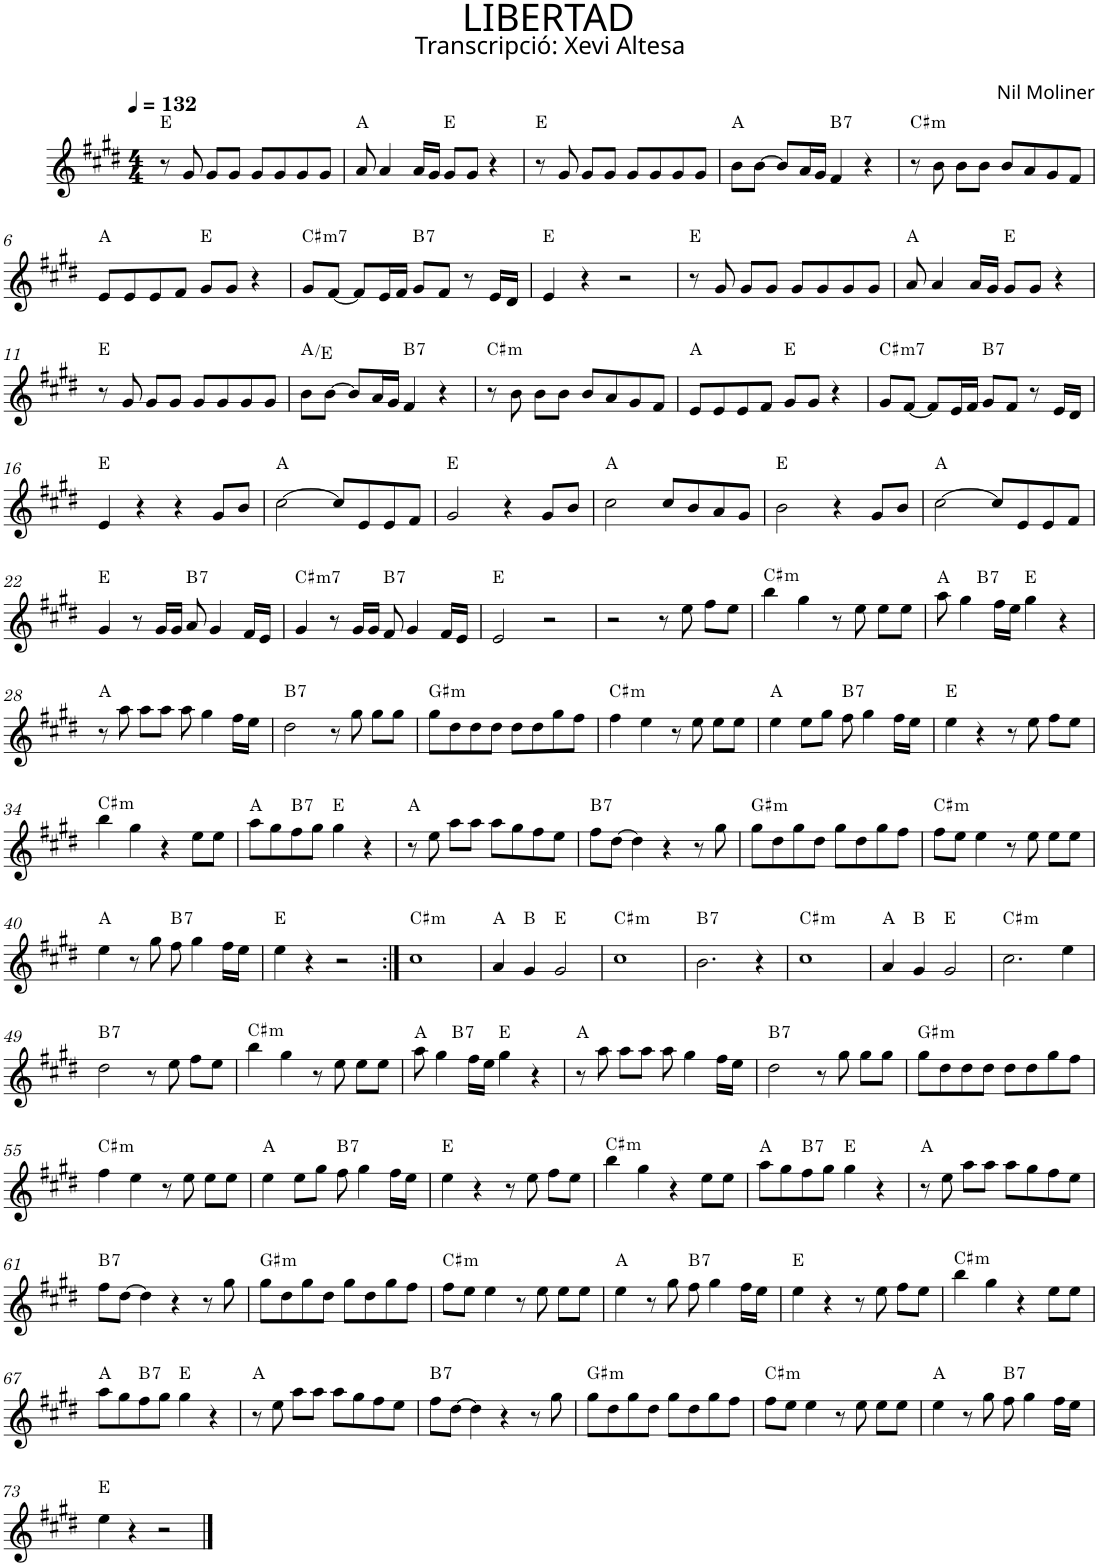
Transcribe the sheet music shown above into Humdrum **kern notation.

**kern	**harte
*part1	*part1
*staff1	*
*I"P1	*
*clefG2	*
*k[f#c#g#d#]	*
*E:	*
*M4/4	*
*MM132	*
=1	=1
8r	E:maj
8g#/	.
8g#/L	.
8g#/J	.
8g#/L	.
8g#/	.
8g#/	.
8g#/J	.
=2	=2
8a/	A:maj
4a/	.
16a/LL	.
16g#/JJ	.
8g#/L	E:maj
8g#/J	.
4r	.
=3	=3
8r	E:maj
8g#/	.
8g#/L	.
8g#/J	.
8g#/L	.
8g#/	.
8g#/	.
8g#/J	.
=4	=4
8b\L	A:maj
[>8b\J	.
8b/L]	.
16a/L	.
16g#/JJ	.
!	!LO:H:kt=7
4f#/	B:7
4r	.
=5	=5
!	!LO:H:kt=m
8r	C#:min
8b\	.
8b\L	.
8b\J	.
8b/L	.
8a/	.
8g#/	.
8f#/J	.
!!LO:LB:g=z
=6	=6
8e/L	A:maj
8e/	.
8e/	.
8f#/J	.
8g#/L	E:maj
8g#/J	.
4r	.
=7	=7
!	!LO:H:kt=m7
8g#/L	C#:min7
[<8f#/J	.
8f#/L]	.
16e/L	.
16f#/JJ	.
!	!LO:H:kt=7
8g#/L	B:7
8f#/J	.
8r	.
16e/LL	.
16d#/JJ	.
=8	=8
4e/	E:maj
4r	.
2r	.
=9	=9
8r	E:maj
8g#/	.
8g#/L	.
8g#/J	.
8g#/L	.
8g#/	.
8g#/	.
8g#/J	.
=10	=10
8a/	A:maj
4a/	.
16a/LL	.
16g#/JJ	.
8g#/L	E:maj
8g#/J	.
4r	.
!!LO:LB:g=z
=11	=11
8r	E:maj
8g#/	.
8g#/L	.
8g#/J	.
8g#/L	.
8g#/	.
8g#/	.
8g#/J	.
=12	=12
8b\L	A:maj/5
[>8b\J	.
8b/L]	.
16a/L	.
16g#/JJ	.
!	!LO:H:kt=7
4f#/	B:7
4r	.
=13	=13
!	!LO:H:kt=m
8r	C#:min
8b\	.
8b\L	.
8b\J	.
8b/L	.
8a/	.
8g#/	.
8f#/J	.
=14	=14
8e/L	A:maj
8e/	.
8e/	.
8f#/J	.
8g#/L	E:maj
8g#/J	.
4r	.
=15	=15
!	!LO:H:kt=m7
8g#/L	C#:min7
[<8f#/J	.
8f#/L]	.
16e/L	.
16f#/JJ	.
!	!LO:H:kt=7
8g#/L	B:7
8f#/J	.
8r	.
16e/LL	.
16d#/JJ	.
!!LO:LB:g=z
=16	=16
4e/	E:maj
4r	.
4r	.
8g#/L	.
8b/J	.
=17	=17
[>2cc#\	A:maj
8cc#/L]	.
8e/	.
8e/	.
8f#/J	.
=18	=18
2g#/	E:maj
4r	.
8g#/L	.
8b/J	.
=19	=19
2cc#\	A:maj
8cc#/L	.
8b/	.
8a/	.
8g#/J	.
=20	=20
2b\	E:maj
4r	.
8g#/L	.
8b/J	.
=21	=21
[>2cc#\	A:maj
8cc#/L]	.
8e/	.
8e/	.
8f#/J	.
!!LO:LB:g=z
=22	=22
4g#/	E:maj
8r	.
16g#/LL	.
16g#/JJ	.
!	!LO:H:kt=7
8a/	B:7
4g#/	.
16f#/LL	.
16e/JJ	.
=23	=23
!	!LO:H:kt=m7
4g#/	C#:min7
8r	.
16g#/LL	.
16g#/JJ	.
!	!LO:H:kt=7
8f#/	B:7
4g#/	.
16f#/LL	.
16e/JJ	.
=24	=24
2e/	E:maj
2r	.
=25	=25
2r	.
8r	.
8ee\	.
8ff#\L	.
8ee\J	.
=26	=26
!	!LO:H:kt=m
4bb\	C#:min
4gg#\	.
8r	.
8ee\	.
8ee\L	.
8ee\J	.
=27	=27
*^	*
8aa\	4ryy	A:maj
4gg#\	.	.
!	!	!LO:H:kt=7
.	2.ryy	B:7
16ff#\LL	.	.
16ee\JJ	.	.
4gg#\	.	E:maj
4r	.	.
*v	*v	*
!!LO:LB:g=z
=28	=28
8r	A:maj
8aa\	.
8aa\L	.
8aa\J	.
8aa\	.
4gg#\	.
16ff#\LL	.
16ee\JJ	.
=29	=29
!	!LO:H:kt=7
2dd#\	B:7
8r	.
8gg#\	.
8gg#\L	.
8gg#\J	.
=30	=30
!	!LO:H:kt=m
8gg#\L	G#:min
8dd#\	.
8dd#\	.
8dd#\J	.
8dd#\L	.
8dd#\	.
8gg#\	.
8ff#\J	.
=31	=31
!	!LO:H:kt=m
4ff#\	C#:min
4ee\	.
8r	.
8ee\	.
8ee\L	.
8ee\J	.
=32	=32
4ee\	A:maj
8ee\L	.
8gg#\J	.
!	!LO:H:kt=7
8ff#\	B:7
4gg#\	.
16ff#\LL	.
16ee\JJ	.
=33	=33
4ee\	E:maj
4r	.
8r	.
8ee\	.
8ff#\L	.
8ee\J	.
!!LO:LB:g=z
=34	=34
!	!LO:H:kt=m
4bb\	C#:min
4gg#\	.
4r	.
8ee\L	.
8ee\J	.
=35	=35
8aa\L	A:maj
8gg#\	.
!	!LO:H:kt=7
8ff#\	B:7
8gg#\J	.
4gg#\	E:maj
4r	.
=36	=36
8r	A:maj
8ee\	.
8aa\L	.
8aa\J	.
8aa\L	.
8gg#\	.
8ff#\	.
8ee\J	.
=37	=37
!	!LO:H:kt=7
8ff#\L	B:7
[>8dd#\J	.
4dd#\]	.
4r	.
8r	.
8gg#\	.
=38	=38
!	!LO:H:kt=m
8gg#\L	G#:min
8dd#\	.
8gg#\	.
8dd#\J	.
8gg#\L	.
8dd#\	.
8gg#\	.
8ff#\J	.
=39	=39
!	!LO:H:kt=m
8ff#\L	C#:min
8ee\J	.
4ee\	.
8r	.
8ee\	.
8ee\L	.
8ee\J	.
!!LO:LB:g=z
=40	=40
4ee\	A:maj
8r	.
8gg#\	.
!	!LO:H:kt=7
8ff#\	B:7
4gg#\	.
16ff#\LL	.
16ee\JJ	.
=41	=41
4ee\	E:maj
4r	.
2r	.
=42:|!	=42:|!
!	!LO:H:kt=m
1cc#	C#:min
=43	=43
4a/	A:maj
4g#/	B:maj
2g#/	E:maj
=44	=44
!	!LO:H:kt=m
1cc#	C#:min
=45	=45
!	!LO:H:kt=7
2.b\	B:7
4r	.
=46	=46
!	!LO:H:kt=m
1cc#	C#:min
=47	=47
4a/	A:maj
4g#/	B:maj
2g#/	E:maj
=48	=48
!	!LO:H:kt=m
2.cc#\	C#:min
4ee\	.
!!LO:LB:g=z
=49	=49
!	!LO:H:kt=7
2dd#\	B:7
8r	.
8ee\	.
8ff#\L	.
8ee\J	.
=50	=50
!	!LO:H:kt=m
4bb\	C#:min
4gg#\	.
8r	.
8ee\	.
8ee\L	.
8ee\J	.
=51	=51
*^	*
8aa\	4ryy	A:maj
4gg#\	.	.
!	!	!LO:H:kt=7
.	2.ryy	B:7
16ff#\LL	.	.
16ee\JJ	.	.
4gg#\	.	E:maj
4r	.	.
*v	*v	*
=52	=52
8r	A:maj
8aa\	.
8aa\L	.
8aa\J	.
8aa\	.
4gg#\	.
16ff#\LL	.
16ee\JJ	.
=53	=53
!	!LO:H:kt=7
2dd#\	B:7
8r	.
8gg#\	.
8gg#\L	.
8gg#\J	.
=54	=54
!	!LO:H:kt=m
8gg#\L	G#:min
8dd#\	.
8dd#\	.
8dd#\J	.
8dd#\L	.
8dd#\	.
8gg#\	.
8ff#\J	.
!!LO:LB:g=z
=55	=55
!	!LO:H:kt=m
4ff#\	C#:min
4ee\	.
8r	.
8ee\	.
8ee\L	.
8ee\J	.
=56	=56
4ee\	A:maj
8ee\L	.
8gg#\J	.
!	!LO:H:kt=7
8ff#\	B:7
4gg#\	.
16ff#\LL	.
16ee\JJ	.
=57	=57
4ee\	E:maj
4r	.
8r	.
8ee\	.
8ff#\L	.
8ee\J	.
=58	=58
!	!LO:H:kt=m
4bb\	C#:min
4gg#\	.
4r	.
8ee\L	.
8ee\J	.
=59	=59
8aa\L	A:maj
8gg#\	.
!	!LO:H:kt=7
8ff#\	B:7
8gg#\J	.
4gg#\	E:maj
4r	.
=60	=60
8r	A:maj
8ee\	.
8aa\L	.
8aa\J	.
8aa\L	.
8gg#\	.
8ff#\	.
8ee\J	.
!!LO:LB:g=z
=61	=61
!	!LO:H:kt=7
8ff#\L	B:7
[>8dd#\J	.
4dd#\]	.
4r	.
8r	.
8gg#\	.
=62	=62
!	!LO:H:kt=m
8gg#\L	G#:min
8dd#\	.
8gg#\	.
8dd#\J	.
8gg#\L	.
8dd#\	.
8gg#\	.
8ff#\J	.
=63	=63
!	!LO:H:kt=m
8ff#\L	C#:min
8ee\J	.
4ee\	.
8r	.
8ee\	.
8ee\L	.
8ee\J	.
=64	=64
4ee\	A:maj
8r	.
8gg#\	.
!	!LO:H:kt=7
8ff#\	B:7
4gg#\	.
16ff#\LL	.
16ee\JJ	.
=65	=65
4ee\	E:maj
4r	.
8r	.
8ee\	.
8ff#\L	.
8ee\J	.
=66	=66
!	!LO:H:kt=m
4bb\	C#:min
4gg#\	.
4r	.
8ee\L	.
8ee\J	.
!!LO:LB:g=z
=67	=67
8aa\L	A:maj
8gg#\	.
!	!LO:H:kt=7
8ff#\	B:7
8gg#\J	.
4gg#\	E:maj
4r	.
=68	=68
8r	A:maj
8ee\	.
8aa\L	.
8aa\J	.
8aa\L	.
8gg#\	.
8ff#\	.
8ee\J	.
=69	=69
!	!LO:H:kt=7
8ff#\L	B:7
[>8dd#\J	.
4dd#\]	.
4r	.
8r	.
8gg#\	.
=70	=70
!	!LO:H:kt=m
8gg#\L	G#:min
8dd#\	.
8gg#\	.
8dd#\J	.
8gg#\L	.
8dd#\	.
8gg#\	.
8ff#\J	.
=71	=71
!	!LO:H:kt=m
8ff#\L	C#:min
8ee\J	.
4ee\	.
8r	.
8ee\	.
8ee\L	.
8ee\J	.
=72	=72
4ee\	A:maj
8r	.
8gg#\	.
!	!LO:H:kt=7
8ff#\	B:7
4gg#\	.
16ff#\LL	.
16ee\JJ	.
!!LO:LB:g=z
=73	=73
4ee\	E:maj
4r	.
2r	.
==	==
*-	*-
